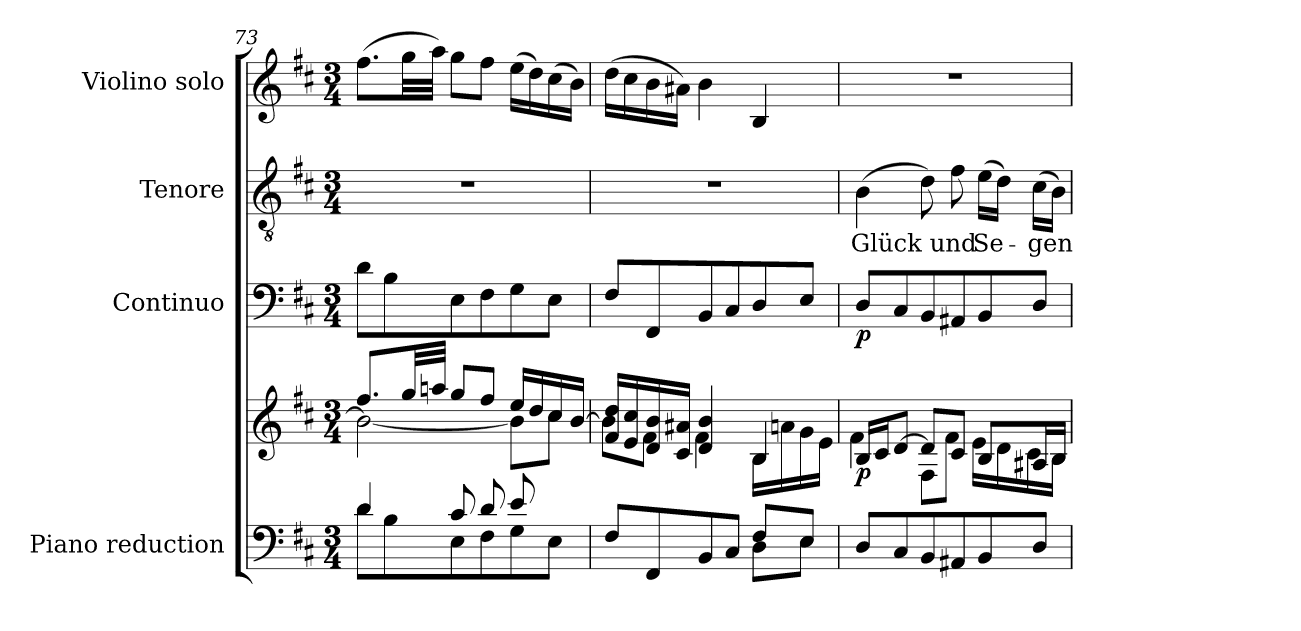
**kern	**kern	**dynam	**kern	**dynam	**kern	**text	**kern
*part4	*part4	*part4	*part3	*part3	*part2	*part2	*part1
*staff5	*staff4	*staff4/5	*staff3	*staff3	*staff2	*staff2	*staff1
*I"Piano reduction	*	*	*I"Continuo	*	*I"Tenore	*	*I"Violino solo
*I'Pno	*	*	*	*	*	*	*I'Vln
*clefF4	*clefG2	*	*clefF4	*	*clefGv2	*	*clefG2
*k[f#c#]	*k[f#c#]	*	*k[f#c#]	*	*k[f#c#]	*	*k[f#c#]
*M3/4	*M3/4	*	*M3/4	*	*M3/4	*	*M3/4
=73	=73	=73	=73	=73	=73	=73	=73
*^	*^	*	*	*	*	*	*
*	*	*	*^	*	*	*	*	*	*
4d/	8d\L	8.ff#/L	2b\_	8ryy	.	8d\L	.	2.r	.	(8.ff#\L
*	*	*	*v	*v	*	*	*	*	*	*
.	8B\	.	.	.	8B\	.	.	.	.
.	.	32gg/LL	.	.	.	.	.	.	32gg\LL
.	.	32aan/JJJ	.	.	.	.	.	.	32aa\JJJ)
8c#/L	8E\	8gg/L	.	.	8E\	.	.	.	8gg\L
8d/	8F#\	8ff#/J	.	.	8F#\	.	.	.	8ff#\J
8e/	8G\	16ee/LL	8b\L]	.	8G\	.	.	.	(16ee\LL
.	.	16dd/	.	.	.	.	.	.	16dd\)
*	*	*	*^	*	*	*	*	*	*
8ryy	8E\J	16cc#/	8cc#\J	8g\J	.	8E\J	.	.	.	(16cc#\
.	.	[<16b/JJ	.	.	.	.	.	.	.	16b\JJ)
*	*	*	*v	*v	*	*	*	*	*	*
=74	=74	=74	=74	=74	=74	=74	=74	=74	=74
8F#/L	2ryy	16f#/ 16dd/LL	8b\L]	.	8F#/L	.	2.r	.	(16dd\LL
.	.	16e/ 16cc#/	.	.	.	.	.	.	16cc#\
8FF#/	.	16d/ 16b/	8f#\J	.	8FF#/	.	.	.	16b\
.	.	16c#/ 16a#X/JJ	.	.	.	.	.	.	16a#X\JJ)
8BB/	.	4d/ 4b/	4f#\	.	8BB/	.	.	.	4b\
8C#/J	.	.	.	.	8C#/	.	.	.	.
8F#/L	8D\L	4B/	16B\LL	.	8D/	.	.	.	4B/
.	.	.	16an\	.	.	.	.	.	.
8E/J	8E\J	.	16g\	.	8E/J	.	.	.	.
.	.	.	16e\JJ	.	.	.	.	.	.
*v	*v	*	*	*	*	*	*	*	*
=75	=75	=75	=75	=75	=75	=75	=75	=75
!	!	!	!LO:DY:b	!	!LO:DY:b	!	!LO:LY:b	!
8D/L	16B/LL	4f#\	p	8D/L	p	(4B\	Glück	2.r
.	16c#/J	.	.	.	.	.	.	.
8C#/	[8d/J	.	.	8C#/	.	.	.	.
8BB/	8d/L]	8F#\L	.	8BB/	.	8d\)	.	.
!	!	!	!	!	!	!	!LO:LY:b	!
8AA#X/	8c#/J	8f#\J	.	8AA#X/	.	8f#\	und	.
!	!	!	!	!	!	!	!LO:LY:b	!
8BB/	8B/L	16e\LL	.	8BB/	.	(16e\LL	Se-	.
.	.	16d\	.	.	.	16d\JJ)	.	.
!	!	!	!	!	!	!	!LO:LY:b	!
8D/J	16A#X/L	16c#\	.	8D/J	.	(16c#\LL	-gen	.
.	16B/JJ	16B\JJ	.	.	.	16B\JJ)	.	.
*	*v	*v	*	*	*	*	*	*
=	=	=	=	=	=	=	=
*-	*-	*-	*-	*-	*-	*-	*-
